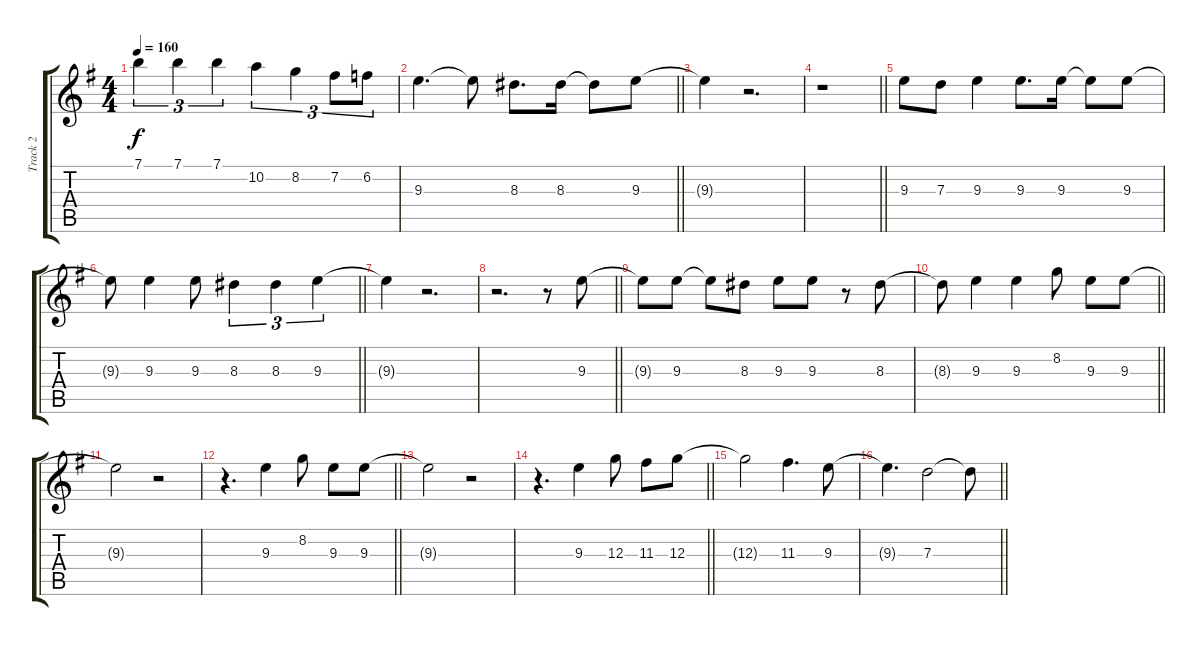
\track ("Track 2" "Track 2") {instrument electricguitarjazz}
\staff {score tabs}
\tuning (E4 B3 G3 D3 A2 E2) {hide}
\ts (4 4)
\tempo 160
\clef g2
\ks g
7.1.4{tu (3 2) dy f} 7.1.4{tu (3 2)} 7.1.4{tu (3 2)} 10.2.4{tu (3 2)} 8.2.4{tu (3 2)} 7.2.8{tu (3 2)} 6.2.8{tu (3 2)} |
\barLineRight lightlight
9.3.4{d} 9.3{t}.8 8.3.8{d} 8.3.16 8.3{t}.8 9.3.8 |
9.3{t}.4 r.2{d} |
\barLineRight lightlight
r.1 |
9.3.8 7.3.8 9.3.4 9.3.8{d} 9.3.16 9.3{t}.8 9.3.8 |
\barLineRight lightlight
9.3{t}.8 9.3.4 9.3.8 8.3.4{tu (3 2)} 8.3.4{tu (3 2)} 9.3.4{tu (3 2)} |
9.3{t}.4 r.2{d} |
\barLineRight lightlight
r.2{d} r.8 9.3.8 |
9.3{t}.8 9.3.8 9.3{t}.8 8.3.8 9.3.8 9.3.8 r.8 8.3.8 |
\barLineRight lightlight
8.3{t}.8 9.3.4 9.3.4 8.2.8 9.3.8 9.3.8 |
9.3{t}.2 r.2 |
\barLineRight lightlight
r.4{d} 9.3.4 8.2.8 9.3.8 9.3.8 |
9.3{t}.2 r.2 |
\barLineRight lightlight
r.4{d} 9.3.4 12.3.8 11.3.8 12.3.8 |
12.3{t}.2 11.3.4{d} 9.3.8 |
\barLineRight lightlight
9.3{t}.4{d} 7.3.2 7.3{t}.8
